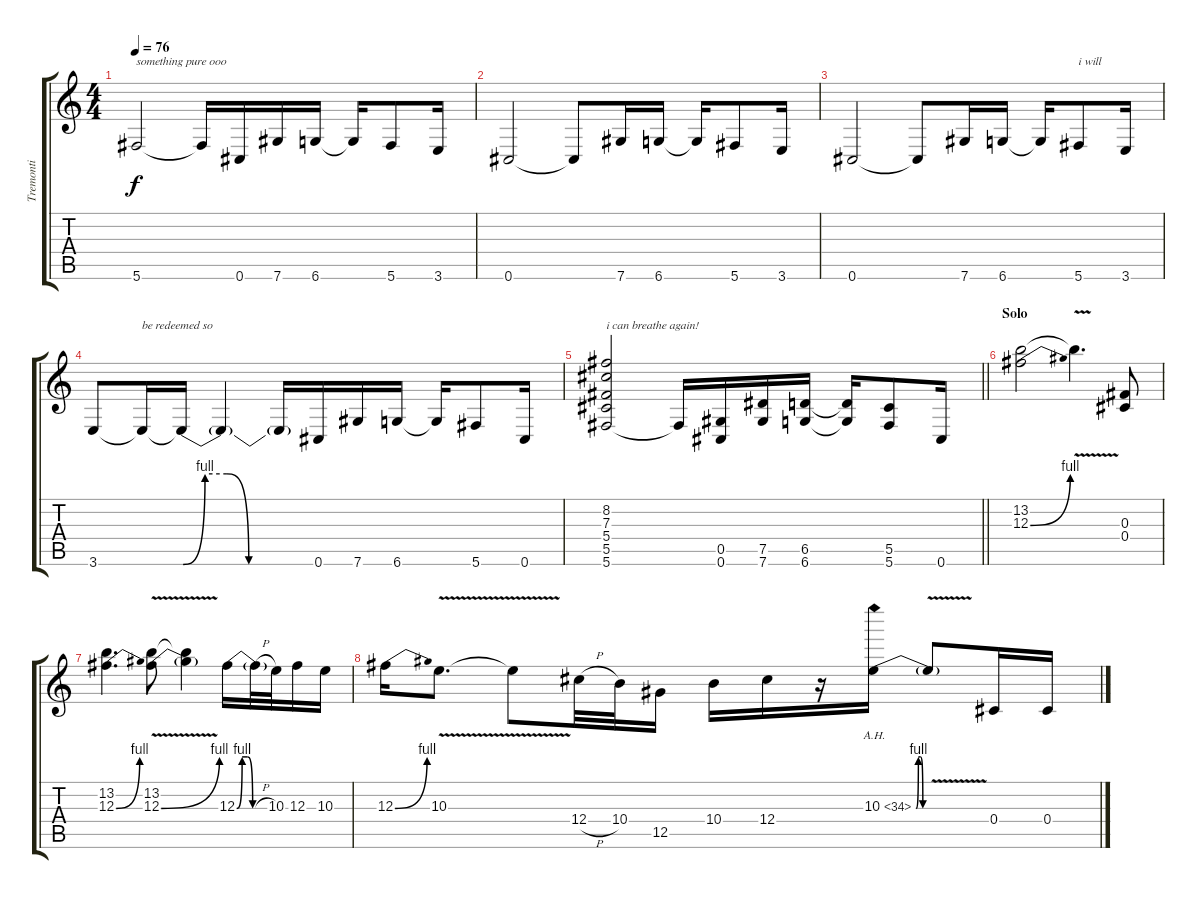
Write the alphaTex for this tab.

\track ("Tremonti" "Tremonti") {instrument distortionguitar}
\staff {score tabs}
\tuning (Eb4 Bb3 Gb3 Db3 Ab2 Db2) {hide}
\ts (4 4)
\tempo 76
\clef g2
\ks c
5.6.2{txt "something pure ooo" dy f} 5.6{t}.16 0.6.16 7.6.16 6.6.16 6.6{t}.16 5.6.8 3.6.16 |
0.6.2 0.6{t}.8 7.6.16 6.6.16 6.6{t}.16 5.6.8 3.6.16 |
0.6.2 0.6{t}.8 7.6.16 6.6.16 6.6{t}.16 5.6.8{txt "i will"} 3.6.16 |
3.6.8 3.6{t}.16{txt "be redeemed so"} 3.6{be (custom 0 0 10 4 20 4 30 0 60 0) t}.16 3.6{t}.4 3.6{t}.16 0.6.16 7.6.16 6.6.16 6.6{t}.16 5.6.8 0.6.16 |
\barLineRight lightlight
(8.2 7.3 5.4 5.5 5.6).2{txt "i can breathe again!"} 5.6{t}.16 (0.5 0.6).16 (7.5 7.6).16 (6.5 6.6).16 (6.5{t} 6.6{t}).16 (5.5 5.6).8 0.6.16 |
\section ("" "Solo")
(13.2 12.3{be (bend 0 0 60 4)}).2 13.2{v t}.4{d} (0.3 0.4).8 |
(13.2 12.3{be (bend 0 0 60 4)}).4{d} (13.2{v} 12.3{be (bend 0 0 60 4)}).8 (13.2{t} 12.3{t}).4 12.3{be (custom 0 0 10 4 20 4 30 0 60 0)}.16 12.3{h t}.32 10.3.32 12.3.16 10.3.16 |
12.3{be (bend 0 0 60 4)}.16 10.3{v}.8{d} 10.3{t}.8 12.4{h}.32 10.4.32 12.5.16 10.4.16 12.4.16 r.16 10.3{be (custom 0 0 10 4 20 4 30 0 60 0) ah 24}.16 10.3{v t}.8 0.4.16 0.4.16
